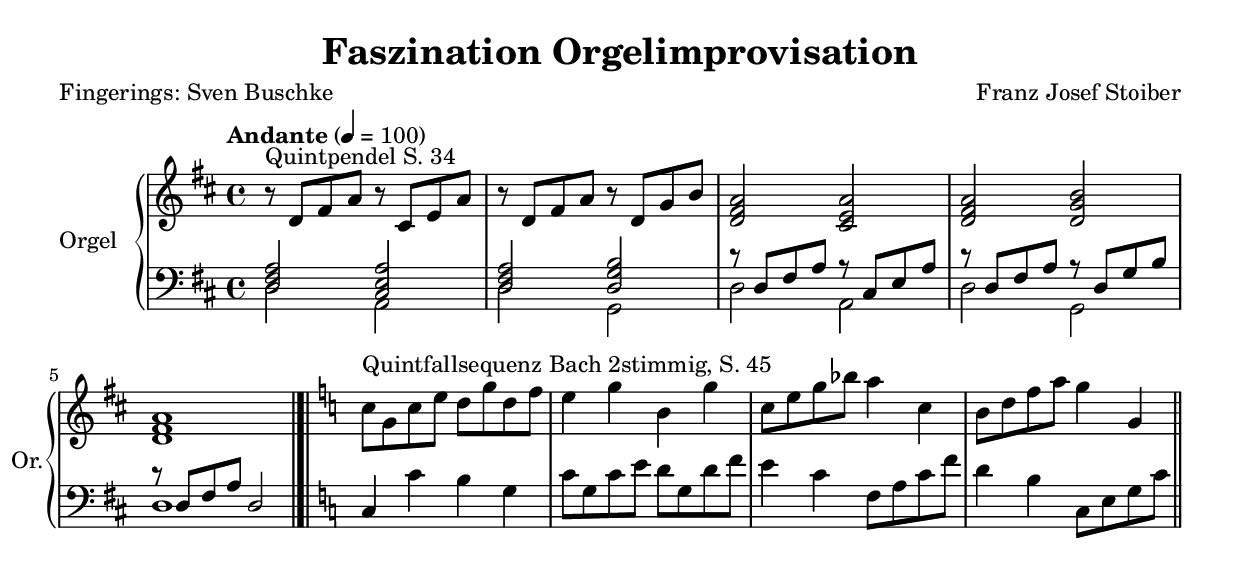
\version "2.24.1"
\language "english"

\header {
  dedication = ""
  title = "Faszination Orgelimprovisation"
  subtitle = ""
  subsubtitle = ""
  instrument = ""
  composer = "Franz Josef Stoiber"
  arranger = ""
  poet = "Fingerings: Sven Buschke"
  meter = ""
  piece = ""
  opus = ""
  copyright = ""
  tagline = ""
}

\paper {
  #(set-paper-size "a4")
}

\layout {
  \context {
    \Voice
    \consists "Melody_engraver"
    \override Stem #'neutral-direction = #'()
  }
}

global = {
  \key d \major
  \time 4/4
  \tempo "Andante" 4=100
}

scoreARight = \relative c'' {
  \global
  % Music follows here.
  \key d \major
  r8^"Quintpendel S. 34" d, fs a
  r cs, e a
  r d, fs a
  r d, g b
  <d, fs a>2 <cs e a>
  <d fs a>
  <d g b>
  <d fs a>1
  \bar "|.|"
  \key c \major
  c'8^"Quintfallsequenz Bach 2stimmig, S. 45" g c e d g d f e4 g b, g' c,8 e g bf a4 c, b8 d f a g4 g,
  \bar "||"
}

scoreALeft = \relative c' {
  \global
  % Music follows here.
  \key d \major
  <<{<d, fs a>2 <cs e a> <d fs a> <d g b> r8 d fs a
  r cs, e a
  r d, fs a
  r d, g b
  r d, fs a d,2
}\\{d2 a d g, d' a d g, d'1}>>
  % Quintfallsequenz Bach 2stimmig, S. 45
  \key c \major
  c4 c' b g c8 g c e d g, d' f e4 c f,8 a c  f d4 b c,8 e g c
}

\bookpart {
  \score {
    \new PianoStaff \with {
      instrumentName = "Orgel"
      shortInstrumentName = "Or."
    } <<
      \new Staff = "right" \with {
        midiInstrument = "acoustic grand"
      } \scoreARight
      \new Staff = "left" \with {
        midiInstrument = "acoustic grand"
      } { \clef bass \scoreALeft }
    >>
    \layout { }
    \midi { }
  }
}

scoreBRight = \relative c'' {
  \global
  % Music follows here.

}

scoreBLeft = \relative c' {
  \global
  % Music follows here.

}

\bookpart {
  \score {
    \new PianoStaff \with {
      instrumentName = "Klavier"
      shortInstrumentName = "Kl."
    } <<
      \new Staff = "right" \with {
        midiInstrument = "acoustic grand"
      } \scoreBRight
      \new Staff = "left" \with {
        midiInstrument = "acoustic grand"
      } { \clef bass \scoreBLeft }
    >>
    \layout { }
    \midi { }
  }
}

scoreCRight = \relative c'' {
  \global
  % Music follows here.

}

scoreCLeft = \relative c' {
  \global
  % Music follows here.

}

\bookpart {
  \score {
    \new PianoStaff \with {
      instrumentName = "Klavier"
      shortInstrumentName = "Kl."
    } <<
      \new Staff = "right" \with {
        midiInstrument = "acoustic grand"
      } \scoreCRight
      \new Staff = "left" \with {
        midiInstrument = "acoustic grand"
      } { \clef bass \scoreCLeft }
    >>
    \layout { }
    \midi { }
  }
}

scoreDRight = \relative c'' {
  \global
  % Music follows here.

}

scoreDLeft = \relative c' {
  \global
  % Music follows here.

}

\bookpart {
  \score {
    \new PianoStaff \with {
      instrumentName = "Klavier"
      shortInstrumentName = "Kl."
    } <<
      \new Staff = "right" \with {
        midiInstrument = "acoustic grand"
      } \scoreDRight
      \new Staff = "left" \with {
        midiInstrument = "acoustic grand"
      } { \clef bass \scoreDLeft }
    >>
    \layout { }
    \midi { }
  }
}

scoreERight = \relative c'' {
  \global
  % Music follows here.

}

scoreELeft = \relative c' {
  \global
  % Music follows here.

}

\bookpart {
  \score {
    \new PianoStaff \with {
      instrumentName = "Klavier"
      shortInstrumentName = "Kl."
    } <<
      \new Staff = "right" \with {
        midiInstrument = "acoustic grand"
      } \scoreERight
      \new Staff = "left" \with {
        midiInstrument = "acoustic grand"
      } { \clef bass \scoreELeft }
    >>
    \layout { }
    \midi { }
  }
}

scoreFRight = \relative c'' {
  \global
  % Music follows here.

}

scoreFLeft = \relative c' {
  \global
  % Music follows here.

}

scoreFPedal = \relative c {
  \global
  % Music follows here.

}

\book {
  \score {
    <<
      \new PianoStaff \with {
        instrumentName = "Orgel"
        shortInstrumentName = "Org."
      } <<
        \new Staff = "right" \with {
          midiInstrument = "church organ"
        } \scoreFRight
        \new Staff = "left" \with {
          midiInstrument = "church organ"
        } { \clef bass \scoreFLeft }
      >>
      \new Staff = "pedal" \with {
        midiInstrument = "church organ"
      } { \clef bass \scoreFPedal }
    >>
    \layout { }
    \midi { }
  }
}

scoreGRight = \relative c'' {
  \global
  % Music follows here.

}

scoreGLeft = \relative c' {
  \global
  % Music follows here.

}

scoreGPedal = \relative c {
  \global
  % Music follows here.

}

\book {
  \score {
    <<
      \new PianoStaff \with {
        instrumentName = "Orgel"
        shortInstrumentName = "Org."
      } <<
        \new Staff = "right" \with {
          midiInstrument = "church organ"
        } \scoreGRight
        \new Staff = "left" \with {
          midiInstrument = "church organ"
        } { \clef bass \scoreGLeft }
      >>
      \new Staff = "pedal" \with {
        midiInstrument = "church organ"
      } { \clef bass \scoreGPedal }
    >>
    \layout { }
    \midi { }
  }
}

scoreHRight = \relative c'' {
  \global
  % Music follows here.

}

scoreHLeft = \relative c' {
  \global
  % Music follows here.

}

scoreHPedal = \relative c {
  \global
  % Music follows here.

}

\book {
  \score {
    <<
      \new PianoStaff \with {
        instrumentName = "Orgel"
        shortInstrumentName = "Org."
      } <<
        \new Staff = "right" \with {
          midiInstrument = "church organ"
        } \scoreHRight
        \new Staff = "left" \with {
          midiInstrument = "church organ"
        } { \clef bass \scoreHLeft }
      >>
      \new Staff = "pedal" \with {
        midiInstrument = "church organ"
      } { \clef bass \scoreHPedal }
    >>
    \layout { }
    \midi { }
  }
}

scoreIRight = \relative c'' {
  \global
  % Music follows here.

}

scoreILeft = \relative c' {
  \global
  % Music follows here.

}

scoreIPedal = \relative c {
  \global
  % Music follows here.

}

\book {
  \score {
    <<
      \new PianoStaff \with {
        instrumentName = "Orgel"
        shortInstrumentName = "Org."
      } <<
        \new Staff = "right" \with {
          midiInstrument = "church organ"
        } \scoreIRight
        \new Staff = "left" \with {
          midiInstrument = "church organ"
        } { \clef bass \scoreILeft }
      >>
      \new Staff = "pedal" \with {
        midiInstrument = "church organ"
      } { \clef bass \scoreIPedal }
    >>
    \layout { }
    \midi { }
  }
}

scoreJRight = \relative c'' {
  \global
  % Music follows here.

}

scoreJLeft = \relative c' {
  \global
  % Music follows here.

}

scoreJPedal = \relative c {
  \global
  % Music follows here.

}

\book {
  \score {
    <<
      \new PianoStaff \with {
        instrumentName = "Orgel"
        shortInstrumentName = "Org."
      } <<
        \new Staff = "right" \with {
          midiInstrument = "church organ"
        } \scoreJRight
        \new Staff = "left" \with {
          midiInstrument = "church organ"
        } { \clef bass \scoreJLeft }
      >>
      \new Staff = "pedal" \with {
        midiInstrument = "church organ"
      } { \clef bass \scoreJPedal }
    >>
    \layout { }
    \midi { }
  }
}
